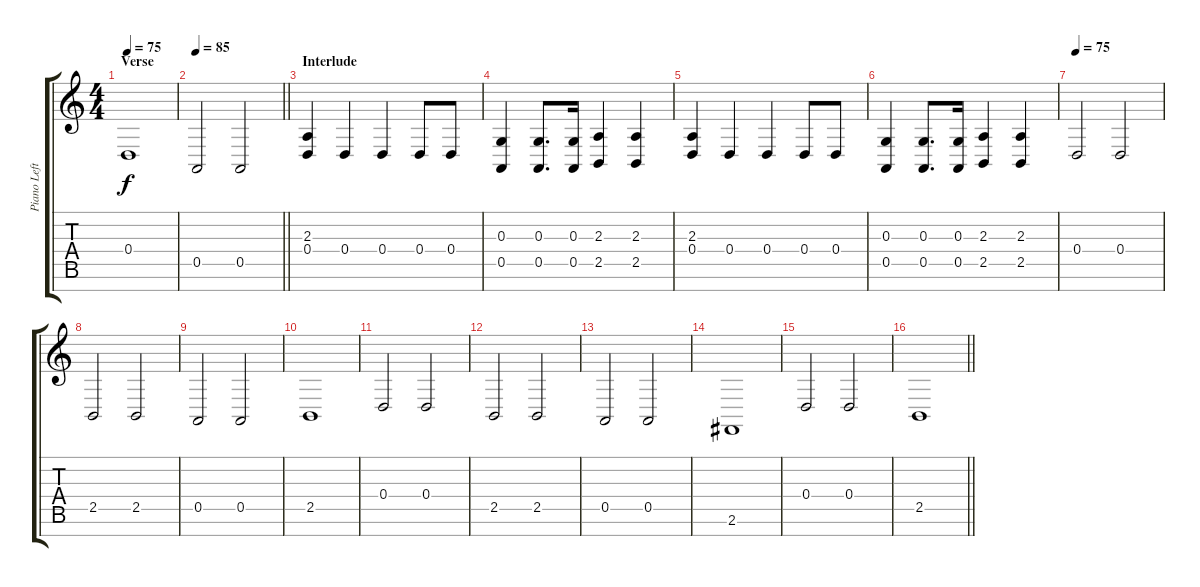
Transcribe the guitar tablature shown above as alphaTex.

\track ("Piano Left Hand" "Piano Left") {instrument acousticgrandpiano}
\staff {score tabs}
\tuning (E4 B3 G3 D3 A2 E2 B1) {hide}
\ts (4 4)
\section ("" "Verse")
\tempo 75
\clef g2
\ks c
0.4.1{dy f} |
\tempo 85
\barLineRight lightlight
0.5.2 0.5.2 |
\section ("" "Interlude")
(2.3 0.4).4 0.4.4 0.4.4 0.4.8 0.4.8 |
(0.3 0.5).4 (0.3 0.5).8{d} (0.3 0.5).16 (2.3 2.5).4 (2.3 2.5).4 |
(2.3 0.4).4 0.4.4 0.4.4 0.4.8 0.4.8 |
(0.3 0.5).4 (0.3 0.5).8{d} (0.3 0.5).16 (2.3 2.5).4 (2.3 2.5).4 |
\tempo 75
0.4.2 0.4.2 |
2.5.2 2.5.2 |
0.5.2 0.5.2 |
2.5.1 |
0.4.2 0.4.2 |
2.5.2 2.5.2 |
0.5.2 0.5.2 |
2.6.1 |
0.4.2 0.4.2 |
\barLineRight lightlight
2.5.1
